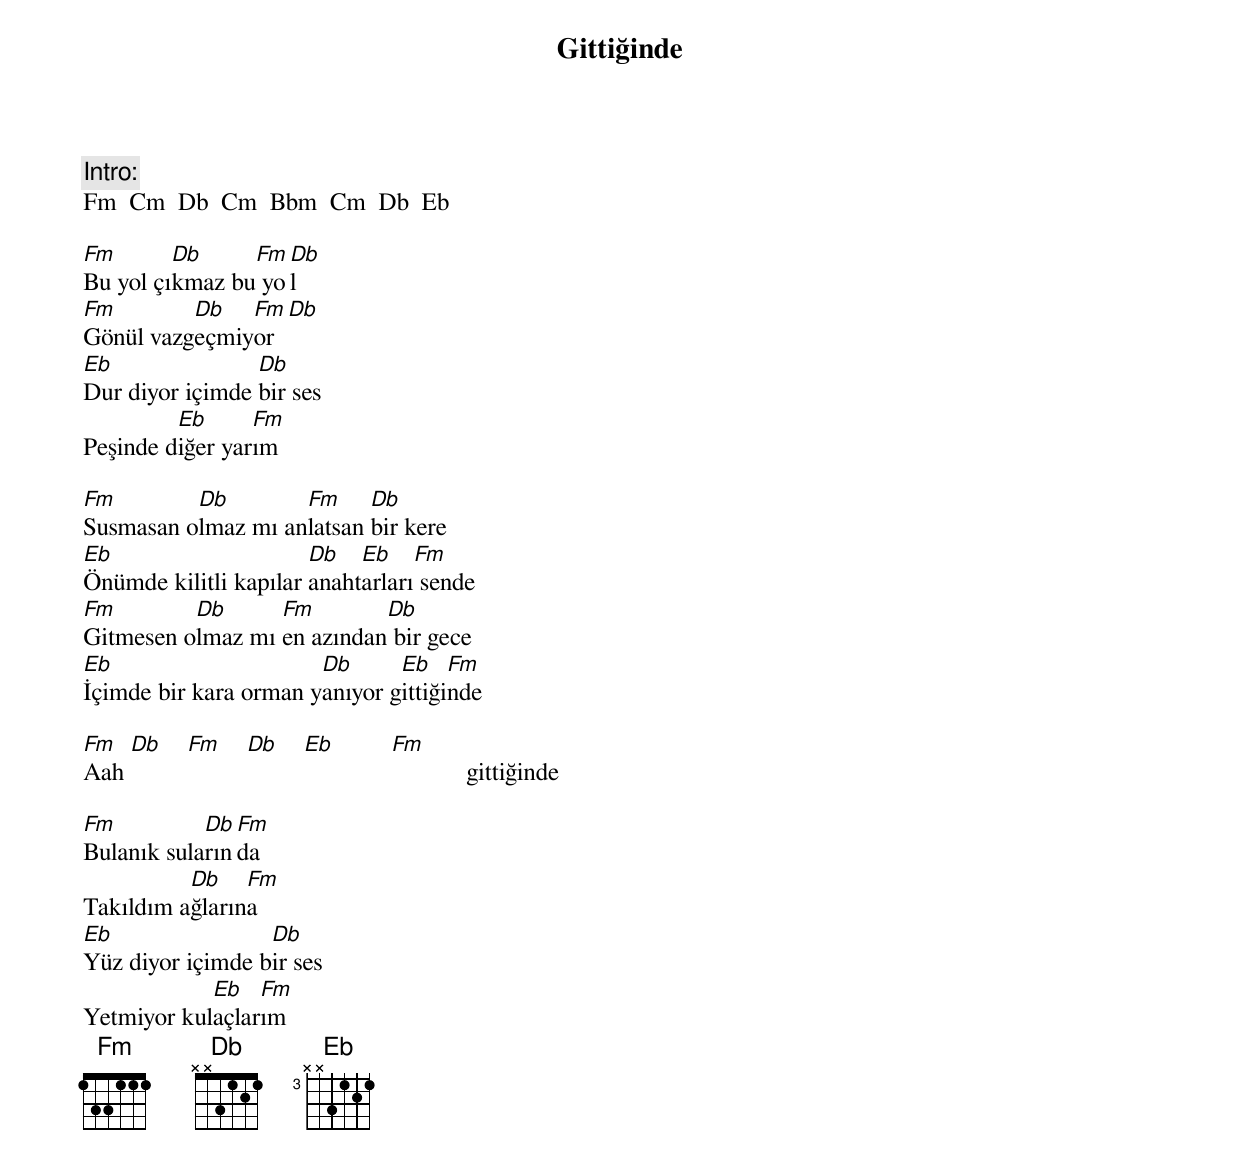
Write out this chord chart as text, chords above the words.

{title: Gittiğinde}
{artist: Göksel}

Intro:
Fm  Cm  Db  Cm  Bbm  Cm  Db  Eb

Fm       Db     Fm Db
Bu yol çıkmaz bu yol
Fm        Db   Fm Db
Gönül vazgeçmiyor
Eb               Db
Dur diyor içimde bir ses
         Eb      Fm
Peşinde diğer yarım

Fm        Db        Fm     Db
Susmasan olmaz mı anlatsan bir kere
Eb                     Db   Eb    Fm
Önümde kilitli kapılar anahtarları sende
Fm        Db      Fm        Db
Gitmesen olmaz mı en azından bir gece
Eb                     Db      Eb    Fm
İçimde bir kara orman yanıyor gittiğinde

Fm  Db  Fm  Db  Eb       Fm
Aah                                  gittiğinde

Fm          Db Fm
Bulanık sularında
          Db    Fm
Takıldım ağlarına
Eb                Db
Yüz diyor içimde bir ses
            Eb   Fm
Yetmiyor kulaçlarım
